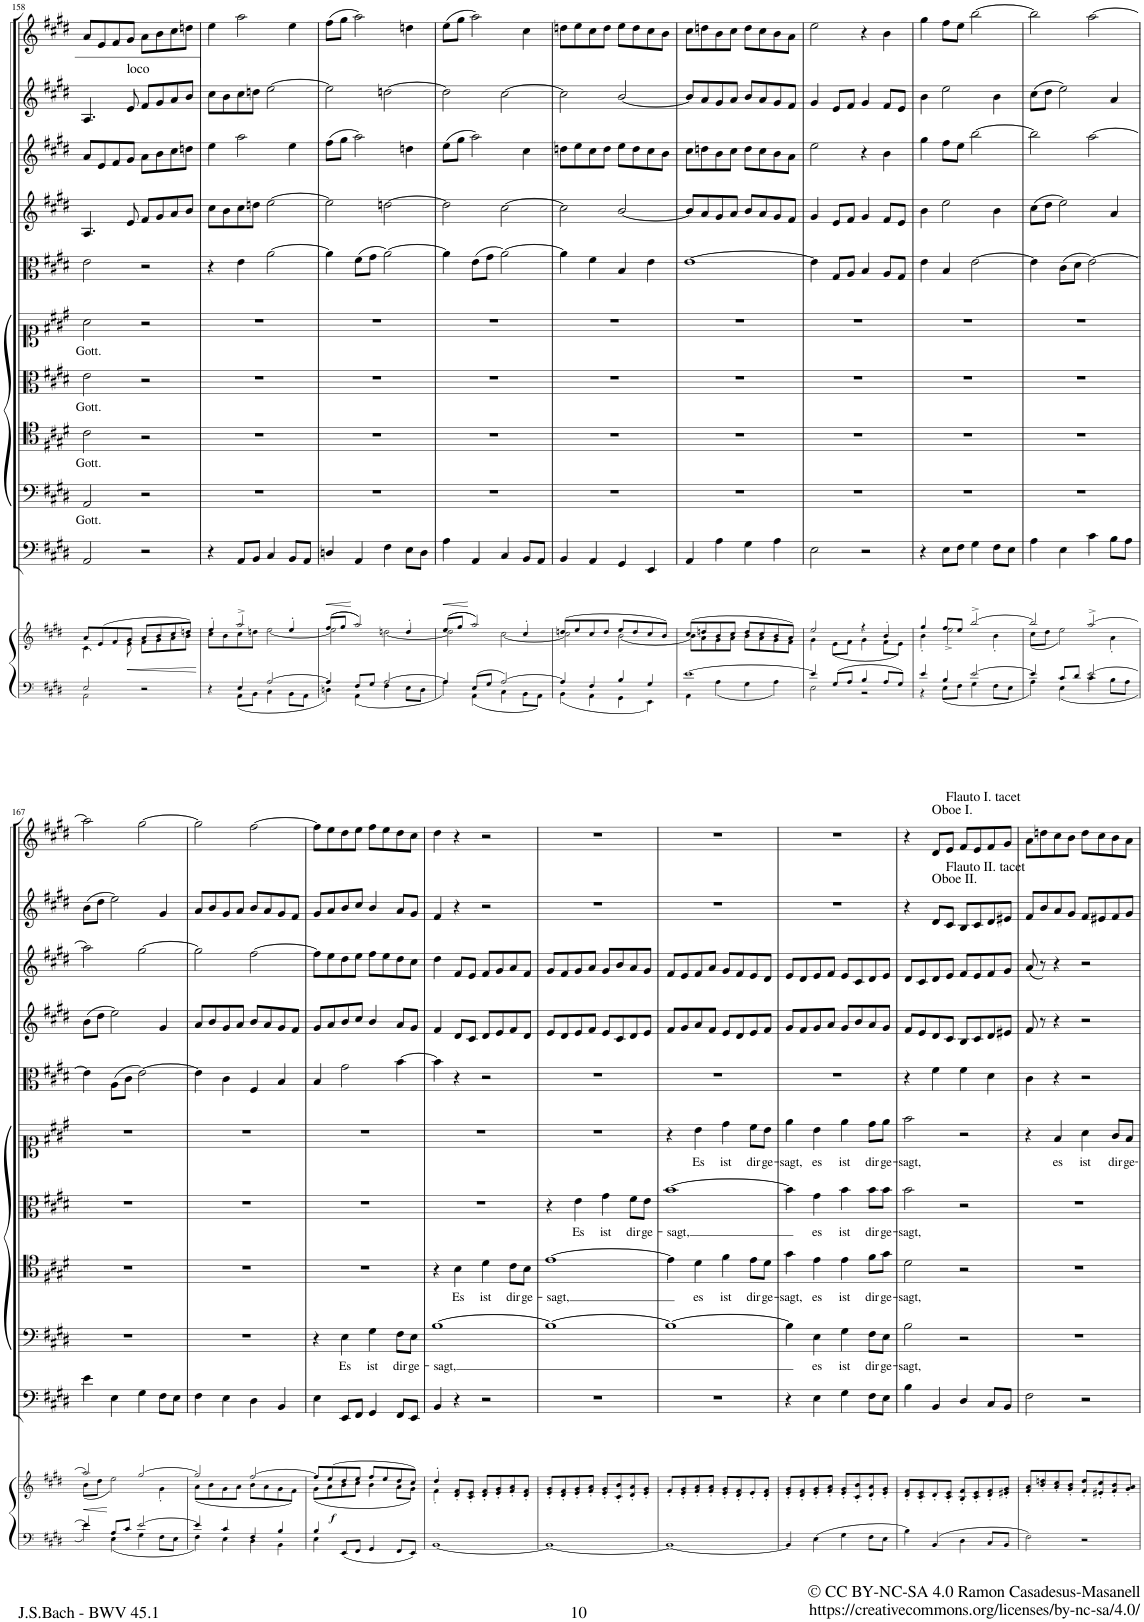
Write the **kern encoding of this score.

**kern	**kern	**dynam	**kern	**kern	**text	**kern	**text	**kern	**text	**kern	**text	**kern	**kern	**kern	**kern	**kern
*part11	*part11	*part11	*part10	*part9	*part9	*part8	*part8	*part7	*part7	*part6	*part6	*part5	*part4	*part3	*part2	*part1
*staff12	*staff11	*staff11/12	*staff10	*staff9	*staff9	*staff8	*staff8	*staff7	*staff7	*staff6	*staff6	*staff5	*staff4	*staff3	*staff2	*staff1
*I"Piano reduction	*	*	*I"Continuo	*I"Basso	*	*I"Tenore	*	*I"Alto	*	*I"Soprano	*	*I"Viola	*I"Violino II	*I"Violino I	*I"Flauto traverso II Oboe II	*I"Flauto traverso I Oboe I
*I'Pno	*	*	*	*	*	*	*	*	*	*	*	*	*	*	*I'Ob	*I'Ob
!!LO:PB:g=z
*clefF4	*clefG2	*	*clefF4	*clefF4	*	*clefC4	*	*clefC3	*	*clefC1	*	*clefC3	*clefG2	*clefG2	*clefG2	*clefG2
*k[f#c#g#d#]	*k[f#c#g#d#]	*	*k[f#c#g#d#]	*k[f#c#g#d#]	*	*k[f#c#g#d#]	*	*k[f#c#g#d#]	*	*k[f#c#g#d#]	*	*k[f#c#g#d#]	*k[f#c#g#d#]	*k[f#c#g#d#]	*k[f#c#g#d#]	*k[f#c#g#d#]
*M2/2	*M2/2	*	*M2/2	*M2/2	*	*M2/2	*	*M2/2	*	*M2/2	*	*M2/2	*M2/2	*M2/2	*M2/2	*M2/2
*met(c|)	*met(c|)	*	*met(c|)	*met(c|)	*	*met(c|)	*	*met(c|)	*	*met(c|)	*	*met(c|)	*met(c|)	*met(c|)	*met(c|)	*met(c|)
=158	=158	=158	=158	=158	=158	=158	=158	=158	=158	=158	=158	=158	=158	=158	=158	=158
*^	*^	*	*	*	*	*	*	*	*	*	*	*	*	*	*	*
!	!	!	!	!	!	!	!LO:LY:b	!	!LO:LY:b	!	!LO:LY:b	!	!LO:LY:b	!	!	!	!	!
2E/	2AA\	8a/L	4.c#\	.	2AA/	2AA/	Gott.	2c#\	Gott.	2e\	Gott.	2a\	Gott.	2e\	4.A/	8a/L	4.A/	8a/L
.	.	(8e/	.	.	.	.	.	.	.	.	.	.	.	.	.	8e/	.	8e/
.	.	8f#/	.	.	.	.	.	.	.	.	.	.	.	.	.	8f#/	.	8f#/
!	!	!	!	!	!	!	!	!	!	!	!	!	!	!	!	!	!LO:TX:a:t=loco	!
!	!	!	!	!LO:HP:b	!	!	!	!	!	!	!	!	!	!	!	!	!	!
.	.	8g#/J	8e\	<	.	.	.	.	.	.	.	.	.	.	8e/	8g#/J	8e/	8g#/J
2r	2ryy	8a/L	8f#\L	.	2r	2r	.	2r	.	2r	.	2r	.	2r	8f#/L	8a\L	8f#/L	8a\L
.	.	8b/	8g#\	.	.	.	.	.	.	.	.	.	.	.	8g#/	8b\	8g#/	8b\
.	.	8cc#/	8a\	.	.	.	.	.	.	.	.	.	.	.	8a/	8cc#\	8a/	8cc#\
.	.	8ddn/J)	8b\J	.	.	.	.	.	.	.	.	.	.	.	8b/J	8ddn\J	8b/J	8ddn\J
=159	=159	=159	=159	=159	=159	=159	=159	=159	=159	=159	=159	=159	=159	=159	=159	=159	=159	=159
4r	4ryy	4ee'/	8cc#\L	.	4r	1r	.	1r	.	1r	.	1r	.	4r	8cc#\L	4ee\	8cc#\L	4ee\
.	.	.	8b\	.	.	.	.	.	.	.	.	.	.	.	8b\	.	8b\	.
4E/	8AA\L	2aa^/	8cc#\	.	8AA/L	.	.	.	.	.	.	.	.	4e\	8cc#\	2aa\	8cc#\	2aa\
.	8BB\J	.	8ddn\J	.	8BB/J	.	.	.	.	.	.	.	.	.	8ddn\J	.	8ddn\J	.
[2A/	4C#\	.	[2ee\	.	4C#/	.	.	.	.	.	.	.	.	[2a\	[2ee\	.	[2ee\	.
.	8BB\L	4ee'/	.	.	8BB/L	.	.	.	.	.	.	.	.	.	.	4ee\	.	4ee\
.	8AA\J	.	.	.	8AA/J	.	.	.	.	.	.	.	.	.	.	.	.	.
=160	=160	=160	=160	=160	=160	=160	=160	=160	=160	=160	=160	=160	=160	=160	=160	=160	=160	=160
!	!	!	!	!LO:HP:b	!	!	!	!	!	!	!	!	!	!	!	!	!	!
4A/]	4Dn\	((8ff#/L	2ee\]	<	4Dn/	1r	.	1r	.	1r	.	1r	.	4a\]	2ee\]	(8ff#\L	2ee\]	(8ff#\L
.	.	8gg#/J	.	.	.	.	.	.	.	.	.	.	.	.	.	8gg#\J	.	8gg#\J
8F#/L	4AA\	2aa/))	.	[	4AA/	.	.	.	.	.	.	.	.	(8f#\L	.	2aa\)	.	2aa\)
8G#/J	.	.	.	.	.	.	.	.	.	.	.	.	.	8g#\J	.	.	.	.
[2A/	4F#\	.	[2ddn\	.	4F#\	.	.	.	.	.	.	.	.	[2a\)	[2ddn\	.	[2ddn\	.
.	8E\L	4dd'/	.	.	8E\L	.	.	.	.	.	.	.	.	.	.	4ddn\	.	4ddn\
.	8D\J	.	.	.	8D\J	.	.	.	.	.	.	.	.	.	.	.	.	.
=161	=161	=161	=161	=161	=161	=161	=161	=161	=161	=161	=161	=161	=161	=161	=161	=161	=161	=161
!	!	!	!	!LO:HP:b	!	!	!	!	!	!	!	!	!	!	!	!	!	!
4A/]	4A\	((8ee/L	2dd\]	<	4A\	1r	.	1r	.	1r	.	1r	.	4a\]	2dd\]	(8ee\L	2dd\]	(8ee\L
.	.	8gg#/J	.	.	.	.	.	.	.	.	.	.	.	.	.	8gg#\J	.	8gg#\J
8E/L	4AA\	2aa/))	.	[	4AA/	.	.	.	.	.	.	.	.	(8e\L	.	2aa\)	.	2aa\)
8G#/J	.	.	.	.	.	.	.	.	.	.	.	.	.	8g#\J	.	.	.	.
[2A/	4C#\	.	[2cc#\	.	4C#/	.	.	.	.	.	.	.	.	[2a\)	[2cc#\	.	[2cc#\	.
.	8BB\L	4cc#'/	.	.	8BB/L	.	.	.	.	.	.	.	.	.	.	4cc#\	.	4cc#\
.	8AA\J	.	.	.	8AA/J	.	.	.	.	.	.	.	.	.	.	.	.	.
=162	=162	=162	=162	=162	=162	=162	=162	=162	=162	=162	=162	=162	=162	=162	=162	=162	=162	=162
4A/]	4BB\	(8ddn/L	2cc#\]	.	4BB/	1r	.	1r	.	1r	.	1r	.	4a\]	2cc#\]	8ddn\L	2cc#\]	8ddn\L
.	.	8ee/	.	.	.	.	.	.	.	.	.	.	.	.	.	8ee\	.	8ee\
4F#/	4AA\	8cc#/	.	.	4AA/	.	.	.	.	.	.	.	.	4f#\	.	8cc#\	.	8cc#\
.	.	8dd/J	.	.	.	.	.	.	.	.	.	.	.	.	.	8dd\J	.	8dd\J
4B/	4GG#\	8ee/L	[2b\	.	4GG#/	.	.	.	.	.	.	.	.	4B/	[2b/	8ee\L	[2b/	8ee\L
.	.	8dd/	.	.	.	.	.	.	.	.	.	.	.	.	.	8dd\	.	8dd\
4G#/	4EE\	8cc#/	.	.	4EE/	.	.	.	.	.	.	.	.	4e\	.	8cc#\	.	8cc#\
.	.	8b/J)	.	.	.	.	.	.	.	.	.	.	.	.	.	8b\J	.	8b\J
=163	=163	=163	=163	=163	=163	=163	=163	=163	=163	=163	=163	=163	=163	=163	=163	=163	=163	=163
[1e	4AA\	(8cc#/L	8b\L]	.	4AA/	1r	.	1r	.	1r	.	1r	.	[1e	8b/L]	8cc#\L	8b/L]	8cc#\L
.	.	8ddn/	8a\	.	.	.	.	.	.	.	.	.	.	.	8a/	8ddn\	8a/	8ddn\
.	4A\	8b/	8g#\	.	4A\	.	.	.	.	.	.	.	.	.	8g#/	8b\	8g#/	8b\
.	.	8cc#/J	8a\J	.	.	.	.	.	.	.	.	.	.	.	8a/J	8cc#\J	8a/J	8cc#\J
.	4G#\	8dd/L	8b\L	.	4G#\	.	.	.	.	.	.	.	.	.	8b/L	8dd\L	8b/L	8dd\L
.	.	8cc#/	8a\	.	.	.	.	.	.	.	.	.	.	.	8a/	8cc#\	8a/	8cc#\
.	4A\	8b/	8g#\	.	4A\	.	.	.	.	.	.	.	.	.	8g#/	8b\	8g#/	8b\
.	.	8a/J)	8f#\J	.	.	.	.	.	.	.	.	.	.	.	8f#/J	8a\J	8f#/J	8a\J
=164	=164	=164	=164	=164	=164	=164	=164	=164	=164	=164	=164	=164	=164	=164	=164	=164	=164	=164
4e/]	2E\	2ee/	4g#\	.	2E\	1r	.	1r	.	1r	.	1r	.	4e\]	4g#/	2ee\	4g#/	2ee\
8G#/L	.	.	(8e\L	.	.	.	.	.	.	.	.	.	.	8G#/L	8e/L	.	8e/L	.
8A/J	.	.	8f#\J	.	.	.	.	.	.	.	.	.	.	8A/J	8f#/J	.	8f#/J	.
4B/	2r	4r	4g#\	.	2r	.	.	.	.	.	.	.	.	4B/	4g#/	4r	4g#/	4r
8A/L	.	4b'/	8f#\L	.	.	.	.	.	.	.	.	.	.	8A/L	8f#/L	4b\	8f#/L	4b\
8G#/J	.	.	8e\J)	.	.	.	.	.	.	.	.	.	.	8G#/J	8e/J	.	8e/J	.
=165	=165	=165	=165	=165	=165	=165	=165	=165	=165	=165	=165	=165	=165	=165	=165	=165	=165	=165
4e/	4r	4gg#/	4b'\	.	4r	1r	.	1r	.	1r	.	1r	.	4e\	4b\	4gg#\	4b\	4gg#\
4B/	8E\L	8ff#/L	2ee^\	.	8E\L	.	.	.	.	.	.	.	.	4B/	2ee\	8ff#\L	2ee\	8ff#\L
.	8F#\J	8ee/J	.	.	8F#\J	.	.	.	.	.	.	.	.	.	.	8ee\J	.	8ee\J
[2e/	4G#\	[2bb^/	.	.	4G#\	.	.	.	.	.	.	.	.	[2e\	.	[2bb\	.	[2bb\
.	8F#\L	.	4b'\	.	8F#\L	.	.	.	.	.	.	.	.	.	4b\	.	4b\	.
.	8E\J	.	.	.	8E\J	.	.	.	.	.	.	.	.	.	.	.	.	.
=166	=166	=166	=166	=166	=166	=166	=166	=166	=166	=166	=166	=166	=166	=166	=166	=166	=166	=166
4e/]	4A\	2bb/]	(8cc#\L	.	4A\	1r	.	1r	.	1r	.	1r	.	4e\]	(8cc#\L	2bb\]	(8cc#\L	2bb\]
.	.	.	8dd#\J	.	.	.	.	.	.	.	.	.	.	.	8dd#\J	.	8dd#\J	.
8c#/L	4E\	.	2ee\)	.	4E\	.	.	.	.	.	.	.	.	(8c#\L	2ee\)	.	2ee\)	.
8d#/J	.	.	.	.	.	.	.	.	.	.	.	.	.	8d#\J	.	.	.	.
[2e/	4c#\	[2aa^/	.	.	4c#\	.	.	.	.	.	.	.	.	[2e\)	.	[2aa\	.	[2aa\
.	8B\L	.	4a'\	.	8B\L	.	.	.	.	.	.	.	.	.	4a/	.	4a/	.
.	8A\J	.	.	.	8A\J	.	.	.	.	.	.	.	.	.	.	.	.	.
!!LO:LB:g=z
=167	=167	=167	=167	=167	=167	=167	=167	=167	=167	=167	=167	=167	=167	=167	=167	=167	=167	=167
4e/]	4e\	2aa/]	(8b\L	.	4e\	1r	.	1r	.	1r	.	1r	.	4e\]	(8b\L	2aa\]	(8b\L	2aa\]
.	.	.	8dd#\J	.	.	.	.	.	.	.	.	.	.	.	8dd#\J	.	8dd#\J	.
8A/L	4E\	.	2ee\)	[	4E\	.	.	.	.	.	.	.	.	(8A\L	2ee\)	.	2ee\)	.
8c#/J	.	.	.	.	.	.	.	.	.	.	.	.	.	8c#\J	.	.	.	.
[2e/	4G#\	[2gg#/	.	.	4G#\	.	.	.	.	.	.	.	.	[2e\)	.	[2gg#\	.	[2gg#\
.	8F#\L	.	4g#'\	.	8F#\L	.	.	.	.	.	.	.	.	.	4g#/	.	4g#/	.
.	8E\J	.	.	.	8E\J	.	.	.	.	.	.	.	.	.	.	.	.	.
=168	=168	=168	=168	=168	=168	=168	=168	=168	=168	=168	=168	=168	=168	=168	=168	=168	=168	=168
4e/]	4F#\	2gg#/]	(8a\L	.	4F#\	1r	.	1r	.	1r	.	1r	.	4e\]	8a/L	2gg#\]	8a/L	2gg#\]
.	.	.	8b\	.	.	.	.	.	.	.	.	.	.	.	8b/	.	8b/	.
4c#/	4E\	.	8g#\	.	4E\	.	.	.	.	.	.	.	.	4c#\	8g#/	.	8g#/	.
.	.	.	8a\J	.	.	.	.	.	.	.	.	.	.	.	8a/J	.	8a/J	.
4F#/	4D#\	[2ff#/	8b\L	.	4D#\	.	.	.	.	.	.	.	.	4F#/	8b/L	[2ff#\	8b/L	[2ff#\
.	.	.	8a\	.	.	.	.	.	.	.	.	.	.	.	8a/	.	8a/	.
4B/	4BB\	.	8g#\	.	4BB/	.	.	.	.	.	.	.	.	4B/	8g#/	.	8g#/	.
.	.	.	8f#\J)	.	.	.	.	.	.	.	.	.	.	.	8f#/J	.	8f#/J	.
=169	=169	=169	=169	=169	=169	=169	=169	=169	=169	=169	=169	=169	=169	=169	=169	=169	=169	=169
4B/	4E\	8ff#/L]	(8g#\L	.	4E\	4r	.	1r	.	1r	.	1r	.	4B/	8g#/L	8ff#\L]	8g#/L	8ff#\L]
!	!	!	!	!LO:DY:b	!	!	!	!	!	!	!	!	!	!	!	!	!	!
.	.	(8ee/	8a\	f	.	.	.	.	.	.	.	.	.	.	8a/	8ee\	8a/	8ee\
!	!	!	!	!	!	!	!LO:LY:b	!	!	!	!	!	!	!	!	!	!	!
8EE/L	4ryy	8dd#/	8b\	.	8EE/L	4E\	Es	.	.	.	.	.	.	2g#\	8b/	8dd#\	8b/	8dd#\
8FF#/J	.	8ee/J	8cc#\J	.	8FF#/J	.	.	.	.	.	.	.	.	.	8cc#/J	8ee\J	8cc#/J	8ee\J
!	!	!	!	!	!	!	!LO:LY:b	!	!	!	!	!	!	!	!	!	!	!
4GG#/	2ryy	8ff#/L	4b\	.	4GG#/	4G#\	ist	.	.	.	.	.	.	.	4b/	8ff#\L	4b/	8ff#\L
.	.	8ee/	.	.	.	.	.	.	.	.	.	.	.	.	.	8ee\	.	8ee\
!	!	!	!	!	!	!	!LO:LY:b	!	!	!	!	!	!	!	!	!	!	!
8FF#/L	.	8dd#/	8a\L	.	8FF#/L	8F#\L	dir	.	.	.	.	.	.	[4b\	8a/L	8dd#\	8a/L	8dd#\
!	!	!	!	!	!	!	!LO:LY:b	!	!	!	!	!	!	!	!	!	!	!
8EE/J	.	8cc#/J)	8g#\J)	.	8EE/J	8E\J	ge-	.	.	.	.	.	.	.	8g#/J	8cc#\J	8g#/J	8cc#\J
*v	*v	*	*	*	*	*	*	*	*	*	*	*	*	*	*	*	*	*
=170	=170	=170	=170	=170	=170	=170	=170	=170	=170	=170	=170	=170	=170	=170	=170	=170	=170
!	!	!	!	!	!	!LO:LY:b	!	!	!	!	!	!	!	!	!	!	!
[1BB	4dd#'/	4f#'\	.	4BB/	[1B	sagt,	4r	.	1r	.	1r	.	4b\]	4f#/	4dd#\	4f#/	4dd#\
!	!	!	!	!	!	!	!	!LO:LY:b	!	!	!	!	!	!	!	!	!
.	8d#/' 8f#/'L	4ryy	.	4r	.	.	4B\	Es	.	.	.	.	4r	8d#/L	8f#/L	4r	4r
.	8c#/' 8e/'J	.	.	.	.	.	.	.	.	.	.	.	.	8c#/J	8e/J	.	.
!	!	!	!	!	!	!	!	!LO:LY:b	!	!	!	!	!	!	!	!	!
.	8d#/' 8f#/'L	2ryy	.	2r	.	.	4d#\	ist	.	.	.	.	2r	8d#/L	8f#/L	2r	2r
.	8e/' 8g#/'	.	.	.	.	.	.	.	.	.	.	.	.	8e/	8g#/	.	.
!	!	!	!	!	!	!	!	!LO:LY:b	!	!	!	!	!	!	!	!	!
.	8f#/' 8a/'	.	.	.	.	.	8c#\L	dir	.	.	.	.	.	8f#/	8a/	.	.
!	!	!	!	!	!	!	!	!LO:LY:b	!	!	!	!	!	!	!	!	!
.	8d#/' 8f#/'J	.	.	.	.	.	8B\J	ge-	.	.	.	.	.	8d#/J	8f#/J	.	.
*	*v	*v	*	*	*	*	*	*	*	*	*	*	*	*	*	*	*
=171	=171	=171	=171	=171	=171	=171	=171	=171	=171	=171	=171	=171	=171	=171	=171	=171
!	!	!	!	!	!	!	!LO:LY:b	!	!	!	!	!	!	!	!	!
1BB_	8e/' 8g#/'L	.	1r	1B_	.	[1e	sagt,	4r	.	1r	.	1r	8e/L	8g#/L	1r	1r
.	8d#/' 8f#/'	.	.	.	.	.	.	.	.	.	.	.	8d#/	8f#/	.	.
!	!	!	!	!	!	!	!	!	!LO:LY:b	!	!	!	!	!	!	!
.	8e/' 8g#/'	.	.	.	.	.	.	4e\	Es	.	.	.	8e/	8g#/	.	.
.	8f#/' 8a/'J	.	.	.	.	.	.	.	.	.	.	.	8f#/J	8a/J	.	.
!	!	!	!	!	!	!	!	!	!LO:LY:b	!	!	!	!	!	!	!
.	8e/' 8g#/'L	.	.	.	.	.	.	4g#\	ist	.	.	.	8e/L	8g#/L	.	.
.	8c#/' 8b/'	.	.	.	.	.	.	.	.	.	.	.	8c#/	8b/	.	.
!	!	!	!	!	!	!	!	!	!LO:LY:b	!	!	!	!	!	!	!
.	8d#/' 8a/'	.	.	.	.	.	.	8f#\L	dir	.	.	.	8d#/	8a/	.	.
!	!	!	!	!	!	!	!	!	!LO:LY:b	!	!	!	!	!	!	!
.	8e/' 8g#/'J	.	.	.	.	.	.	8e\J	ge-	.	.	.	8e/J	8g#/J	.	.
=172	=172	=172	=172	=172	=172	=172	=172	=172	=172	=172	=172	=172	=172	=172	=172	=172
!	!	!	!	!	!	!	!	!	!LO:LY:b	!	!	!	!	!	!	!
1BB_	8f#'/L	.	1r	1B_	.	4e\]	.	[1b	sagt,	4r	.	1r	8f#/L	8f#/L	1r	1r
.	8e/' 8g#/'	.	.	.	.	.	.	.	.	.	.	.	8g#/	8e/	.	.
!	!	!	!	!	!	!	!LO:LY:b	!	!	!	!LO:LY:b	!	!	!	!	!
.	8f#/' 8a/'	.	.	.	.	4d#\	es	.	.	4b\	Es	.	8a/	8f#/	.	.
.	8f#/' 8a/'J	.	.	.	.	.	.	.	.	.	.	.	8f#/J	8a/J	.	.
!	!	!	!	!	!	!	!LO:LY:b	!	!	!	!LO:LY:b	!	!	!	!	!
.	8e/' 8g#/'L	.	.	.	.	4f#\	ist	.	.	4dd#\	ist	.	8e/L	8g#/L	.	.
.	8d#/' 8f#/'	.	.	.	.	.	.	.	.	.	.	.	8d#/	8f#/	.	.
!	!	!	!	!	!	!	!LO:LY:b	!	!	!	!LO:LY:b	!	!	!	!	!
.	8e'/	.	.	.	.	8e\L	dir	.	.	8cc#\L	dir	.	8e/	8e/	.	.
!	!	!	!	!	!	!	!LO:LY:b	!	!	!	!LO:LY:b	!	!	!	!	!
.	8d#/' 8f#/'J	.	.	.	.	8d#\J	ge-	.	.	8b\J	ge-	.	8f#/J	8d#/J	.	.
=173	=173	=173	=173	=173	=173	=173	=173	=173	=173	=173	=173	=173	=173	=173	=173	=173
!	!	!	!	!	!	!	!LO:LY:b	!	!	!	!LO:LY:b	!	!	!	!	!
4BB/]	8e/' 8g#/'L	.	4r	4B\]	.	4g#\	sagt,	4b\]	.	4ee\	sagt,	1r	8g#/L	8e/L	1r	1r
.	8d#/' 8f#/'	.	.	.	.	.	.	.	.	.	.	.	8f#/	8d#/	.	.
!	!	!	!	!	!LO:LY:b	!	!LO:LY:b	!	!LO:LY:b	!	!LO:LY:b	!	!	!	!	!
4E\	8e/' 8g#/'	.	4E\	4E\	es	4e\	es	4g#\	es	4b\	es	.	8g#/	8e/	.	.
.	8f#/' 8a/'J	.	.	.	.	.	.	.	.	.	.	.	8a/J	8f#/J	.	.
!	!	!	!	!	!LO:LY:b	!	!LO:LY:b	!	!LO:LY:b	!	!LO:LY:b	!	!	!	!	!
4G#\	8e/' 8g#/'L	.	4G#\	4G#\	ist	4e\	ist	4b\	ist	4ee\	ist	.	8g#/L	8e/L	.	.
.	8c#/' 8b/'	.	.	.	.	.	.	.	.	.	.	.	8b/	8c#/	.	.
!	!	!	!	!	!LO:LY:b	!	!LO:LY:b	!	!LO:LY:b	!	!LO:LY:b	!	!	!	!	!
8F#\L	8d#/' 8a/'	.	8F#\L	8F#\L	dir	8f#\L	dir	8b\L	dir	8dd#\L	dir	.	8a/	8d#/	.	.
!	!	!	!	!	!LO:LY:b	!	!LO:LY:b	!	!LO:LY:b	!	!LO:LY:b	!	!	!	!	!
8E\J	8e/' 8g#/'J	.	8E\J	8E\J	ge-	8g#\J	ge-	8b\J	ge-	8ee\J	ge-	.	8g#/J	8e/J	.	.
=174	=174	=174	=174	=174	=174	=174	=174	=174	=174	=174	=174	=174	=174	=174	=174	=174
!	!	!	!	!	!LO:LY:b	!	!LO:LY:b	!	!LO:LY:b	!	!LO:LY:b	!	!	!	!	!
4B\	8d#/' 8f#/'L	.	4B\	2B\	-sagt,	2d#\	-sagt,	2b\	-sagt,	2ff#\	-sagt,	4r	8f#/L	8d#/L	4r	4r
.	8c#/' 8e/'	.	.	.	.	.	.	.	.	.	.	.	8e/	8c#/	.	.
!	!	!	!	!	!	!	!	!	!	!	!	!	!	!	!	!LO:TX:a:t=Oboe I.
!	!	!	!	!	!	!	!	!	!	!	!	!	!	!	!LO:TX:a:t=Oboe II.	!
4BB/	8d#'/	.	4BB/	.	.	.	.	.	.	.	.	4f#\	8d#/	8d#/	8d#/L	8d#/L
!	!	!	!	!	!	!	!	!	!	!	!	!	!	!	!	!LO:TX:a:t=Flauto I. tacet
!	!	!	!	!	!	!	!	!	!	!	!	!	!	!	!LO:TX:a:t=Flauto II. tacet	!
.	8c#/' 8e/'J	.	.	.	.	.	.	.	.	.	.	.	8c#/J	8e/J	8c#/J	8e/J
4D#\	8B/' 8f#/'L	.	4D#/	2r	.	2r	.	2r	.	2r	.	4f#\	8B/L	8f#/L	8B/L	8f#/L
.	8c#/' 8e/'	.	.	.	.	.	.	.	.	.	.	.	8c#/	8e/	8c#/	8e/
8C#/L	8d#/' 8f#/'	.	8C#/L	.	.	.	.	.	.	.	.	4d#\	8d#/	8f#/	8d#/	8f#/
8BB/J	8e#X/' 8g#/'J	.	8BB/J	.	.	.	.	.	.	.	.	.	8e#X/J	8g#/J	8e#X/J	8g#/J
=175	=175	=175	=175	=175	=175	=175	=175	=175	=175	=175	=175	=175	=175	=175	=175	=175
2F#\	8f#/' 8a/'L	.	2F#\	1r	.	1r	.	1r	.	4r	.	4c#\	8f#/	(8a/	8f#/L	8a\L
.	8b/' 8ddn/'	.	.	.	.	.	.	.	.	.	.	.	8r	8r)	8b/	8ddn\
!	!	!	!	!	!	!	!	!	!	!	!LO:LY:b	!	!	!	!	!
.	8a/' 8cc#/'	.	.	.	.	.	.	.	.	4f#/	es	4r	4r	4r	8a/	8cc#\
.	8g#/' 8b/'J	.	.	.	.	.	.	.	.	.	.	.	.	.	8g#/J	8b\J
!	!	!	!	!	!	!	!	!	!	!	!LO:LY:b	!	!	!	!	!
2r	8f#/' 8dd/'L	.	2r	.	.	.	.	.	.	4a\	ist	2r	2r	2r	8f#/L	8dd\L
.	8e#X/' 8cc#/'	.	.	.	.	.	.	.	.	.	.	.	.	.	8e#X/	8cc#\
!	!	!	!	!	!	!	!	!	!	!	!LO:LY:b	!	!	!	!	!
.	8f#/' 8b/'	.	.	.	.	.	.	.	.	8g#/L	dir	.	.	.	8f#/	8b\
!	!	!	!	!	!	!	!	!	!	!	!LO:LY:b	!	!	!	!	!
.	8g#/' 8a/'J	.	.	.	.	.	.	.	.	8f#/J	ge-	.	.	.	8g#/J	8a\J
=	=	=	=	=	=	=	=	=	=	=	=	=	=	=	=	=
*-	*-	*-	*-	*-	*-	*-	*-	*-	*-	*-	*-	*-	*-	*-	*-	*-
